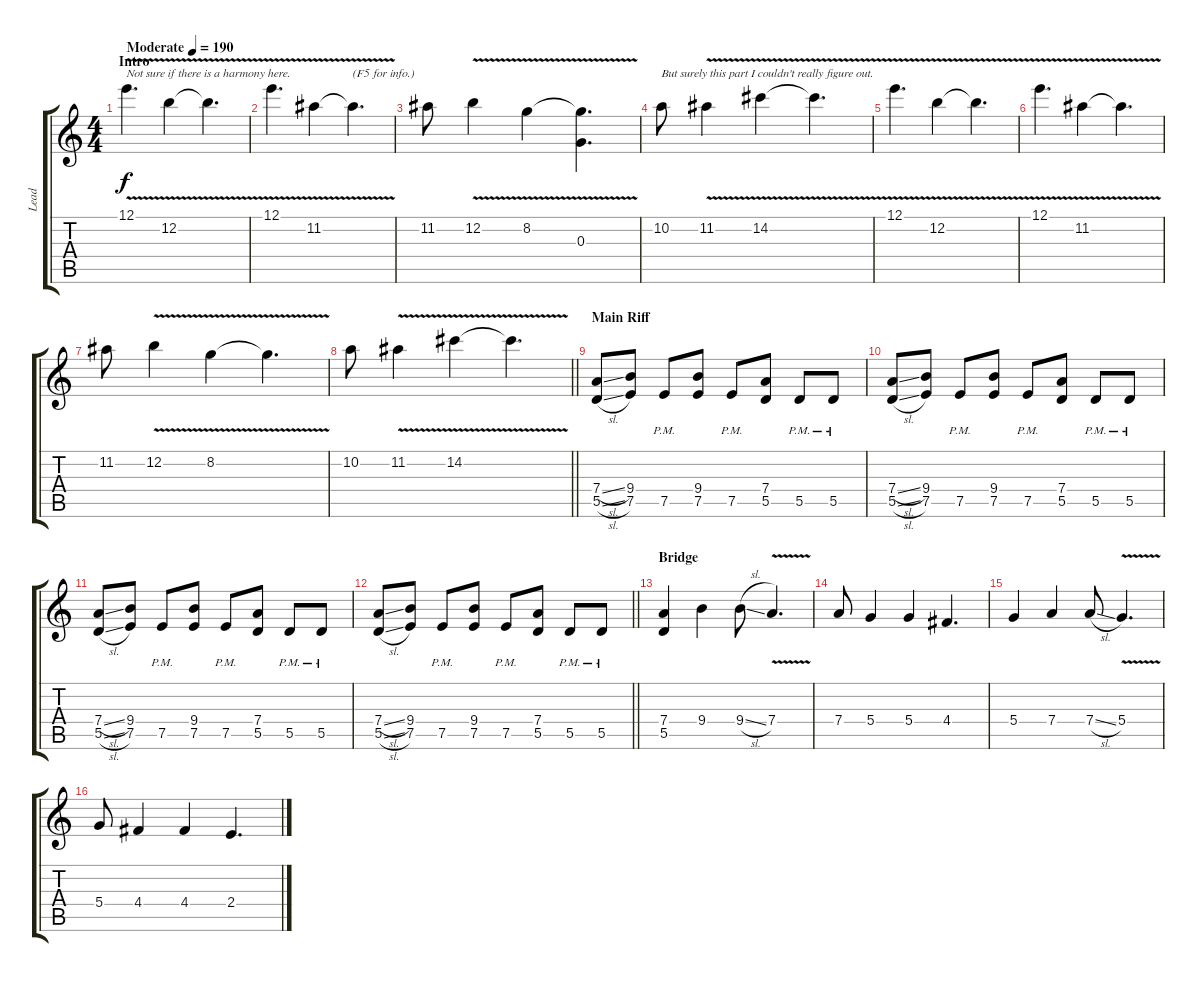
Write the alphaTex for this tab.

\track ("Lead" "Lead") {instrument distortionguitar}
\staff {score tabs}
\tuning (E4 B3 G3 D3 A2 E2) {hide}
\ts (4 4)
\section ("" "Intro")
\tempo (190 "Moderate")
\clef g2
\ks c
12.1{v}.4{d txt "Not sure if there is a harmony here." dy f instrument distortionguitar} 12.2{v}.4 12.2{t}.4{d} |
12.1{v}.4{d} 11.2{v}.4 11.2{t}.4{d txt "(F5 for info.)"} |
11.2.8 12.2{v}.4 8.2{v}.4 (8.2{t} 0.3).4{d} |
10.2.8{txt "But surely this part I couldn't really figure out."} 11.2{v}.4 14.2{v}.4 14.2{t}.4{d} |
12.1{v}.4{d} 12.2{v}.4 12.2{t}.4{d} |
12.1{v}.4{d} 11.2{v}.4 11.2{t}.4{d} |
11.2.8 12.2{v}.4 8.2{v}.4 8.2{t}.4{d} |
\barLineRight lightlight
10.2.8 11.2{v}.4 14.2{v}.4 14.2{t}.4{d} |
\section ("" "Main Riff")
(7.4{sl} 5.5{sl}).8 (9.4 7.5).8 7.5{pm}.8 (9.4 7.5).8 7.5{pm}.8 (7.4 5.5).8 5.5{pm}.8 5.5{pm}.8 |
(7.4{sl} 5.5{sl}).8 (9.4 7.5).8 7.5{pm}.8 (9.4 7.5).8 7.5{pm}.8 (7.4 5.5).8 5.5{pm}.8 5.5{pm}.8 |
(7.4{sl} 5.5{sl}).8 (9.4 7.5).8 7.5{pm}.8 (9.4 7.5).8 7.5{pm}.8 (7.4 5.5).8 5.5{pm}.8 5.5{pm}.8 |
\barLineRight lightlight
(7.4{sl} 5.5{sl}).8 (9.4 7.5).8 7.5{pm}.8 (9.4 7.5).8 7.5{pm}.8 (7.4 5.5).8 5.5{pm}.8 5.5{pm}.8 |
\section ("" "Bridge")
(7.4 5.5).4 9.4.4 9.4{sl}.8 7.4{v}.4{d} |
7.4.8 5.4.4 5.4.4 4.4.4{d} |
5.4.4 7.4.4 7.4{sl}.8 5.4{v}.4{d} |
5.4.8 4.4.4 4.4.4 2.4.4{d}
